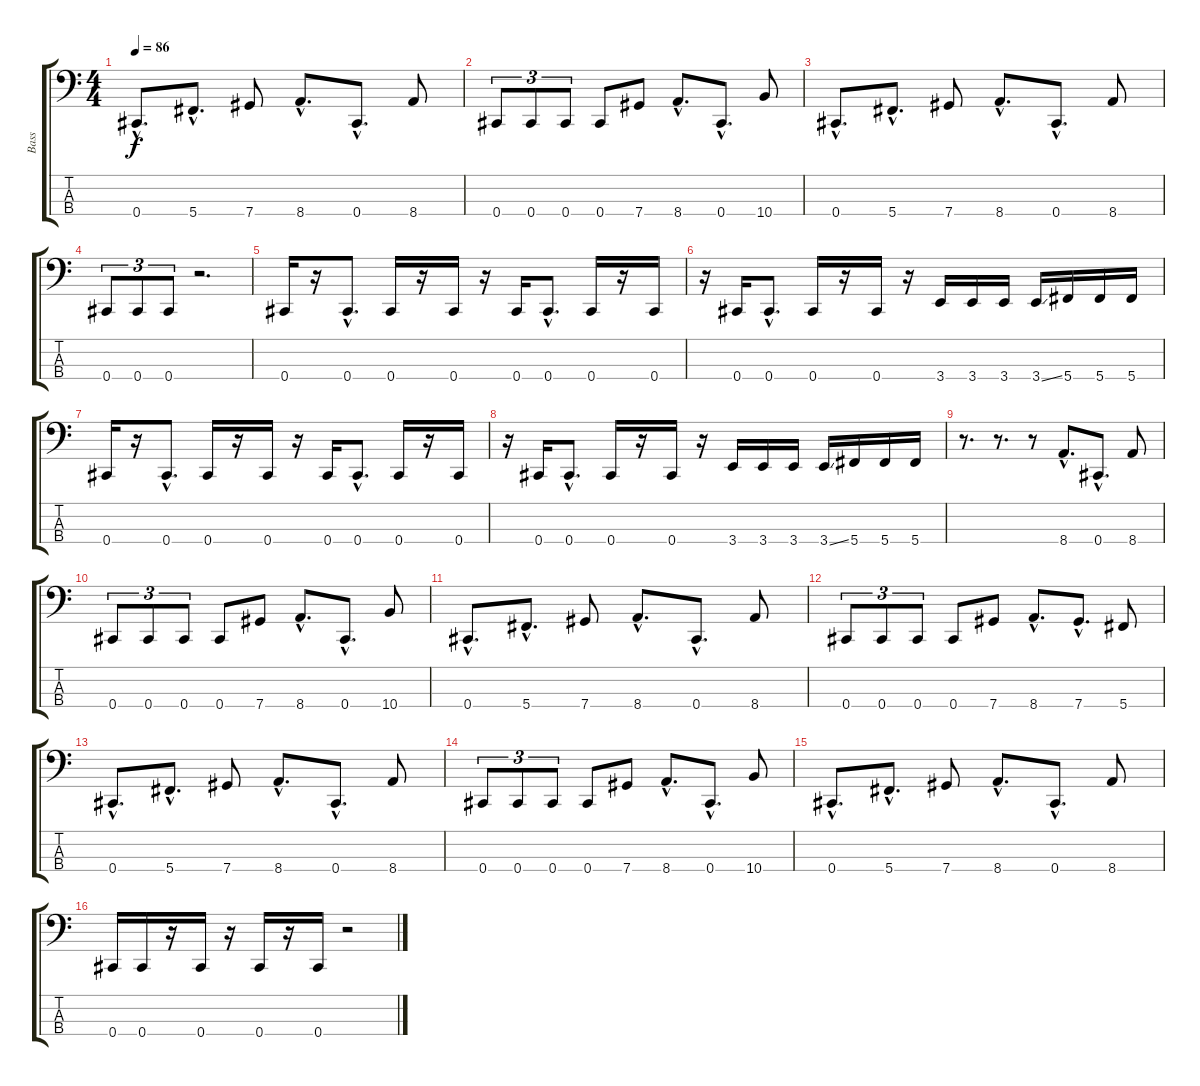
\track ("Bass" "Bass") {instrument electricbassfinger}
\staff {score tabs}
\tuning (Gb2 Db2 Ab1 Db1) {hide}
\ts (4 4)
\tempo 86
\clef f4
\ks c
0.4{hac}.8{d dy f instrument electricbassfinger} 5.4{hac}.8{d} 7.4.8 8.4{hac}.8{d} 0.4{hac}.8{d} 8.4.8 |
0.4.8{tu (3 2)} 0.4.8{tu (3 2)} 0.4.8{tu (3 2)} 0.4.8 7.4.8 8.4{hac}.8{d} 0.4{hac}.8{d} 10.4.8 |
0.4{hac}.8{d} 5.4{hac}.8{d} 7.4.8 8.4{hac}.8{d} 0.4{hac}.8{d} 8.4.8 |
0.4.8{tu (3 2)} 0.4.8{tu (3 2)} 0.4.8{tu (3 2)} r.2{d} |
0.4.16 r.16 0.4{hac}.8{d} 0.4.16 r.16 0.4.16 r.16 0.4.16 0.4{hac}.8{d} 0.4.16 r.16 0.4.16 |
r.16 0.4.16 0.4{hac}.8{d} 0.4.16 r.16 0.4.16 r.16 3.4.16 3.4.16 3.4.16 3.4{ss}.16 5.4.16 5.4.16 5.4.16 |
0.4.16 r.16 0.4{hac}.8{d} 0.4.16 r.16 0.4.16 r.16 0.4.16 0.4{hac}.8{d} 0.4.16 r.16 0.4.16 |
r.16 0.4.16 0.4{hac}.8{d} 0.4.16 r.16 0.4.16 r.16 3.4.16 3.4.16 3.4.16 3.4{ss}.16 5.4.16 5.4.16 5.4.16 |
r.8{d} r.8{d} r.8 8.4{hac}.8{d} 0.4{hac}.8{d} 8.4.8 |
0.4.8{tu (3 2)} 0.4.8{tu (3 2)} 0.4.8{tu (3 2)} 0.4.8 7.4.8 8.4{hac}.8{d} 0.4{hac}.8{d} 10.4.8 |
0.4{hac}.8{d} 5.4{hac}.8{d} 7.4.8 8.4{hac}.8{d} 0.4{hac}.8{d} 8.4.8 |
0.4.8{tu (3 2)} 0.4.8{tu (3 2)} 0.4.8{tu (3 2)} 0.4.8 7.4.8 8.4{hac}.8{d} 7.4{hac}.8{d} 5.4.8 |
0.4{hac}.8{d} 5.4{hac}.8{d} 7.4.8 8.4{hac}.8{d} 0.4{hac}.8{d} 8.4.8 |
0.4.8{tu (3 2)} 0.4.8{tu (3 2)} 0.4.8{tu (3 2)} 0.4.8 7.4.8 8.4{hac}.8{d} 0.4{hac}.8{d} 10.4.8 |
0.4{hac}.8{d} 5.4{hac}.8{d} 7.4.8 8.4{hac}.8{d} 0.4{hac}.8{d} 8.4.8 |
0.4.16 0.4.16 r.16 0.4.16 r.16 0.4.16 r.16 0.4.16 r.2
